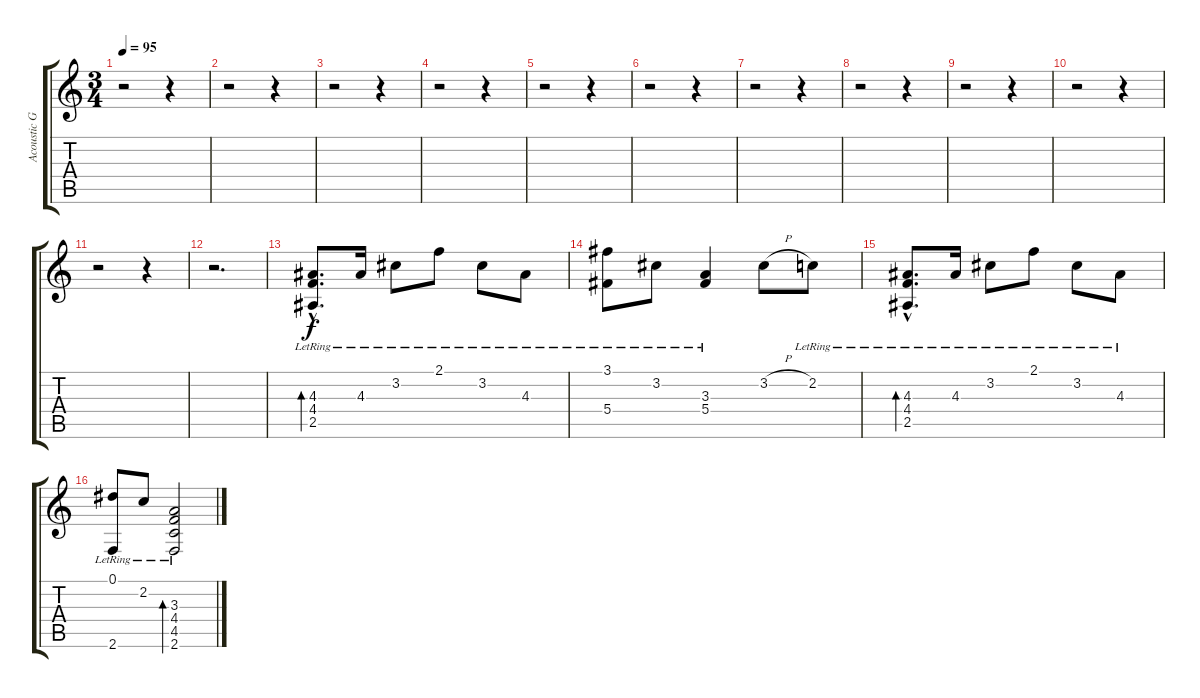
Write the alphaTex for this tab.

\track ("Acoustic Guitar" "Acoustic G") {instrument acousticguitarsteel}
\staff {score tabs}
\tuning (Eb4 Bb3 Gb3 Db3 Ab2 Eb2) {hide}
\ts (3 4)
\tempo 95
\clef g2
\ks c
r.2{dy f volume 13 instrument acousticguitarsteel} r.4 |
r.2 r.4 |
r.2 r.4 |
r.2 r.4 |
r.2 r.4 |
r.2 r.4 |
r.2 r.4 |
r.2 r.4 |
r.2 r.4 |
r.2 r.4 |
r.2 r.4 |
r.2{d} |
(4.3{hac lr} 4.4{hac lr} 2.5{hac lr}).8{d bd 60} 4.3{lr}.16 3.2{lr}.8 2.1{lr}.8 3.2{lr}.8 4.3{lr}.8 |
(3.1{lr} 5.4{lr}).8 3.2{lr}.8 (3.3{lr} 5.4{lr}).4 3.2{h}.8 2.2{lr}.8 |
(4.3{hac lr} 4.4{hac lr} 2.5{hac lr}).8{d bd 60} 4.3{lr}.16 3.2{lr}.8 2.1{lr}.8 3.2{lr}.8 4.3{lr}.8 |
(0.1{lr} 2.6{lr}).8 2.2{lr}.8 (3.3{lr} 4.4{lr} 4.5{lr} 2.6{lr}).2{bd 60}
